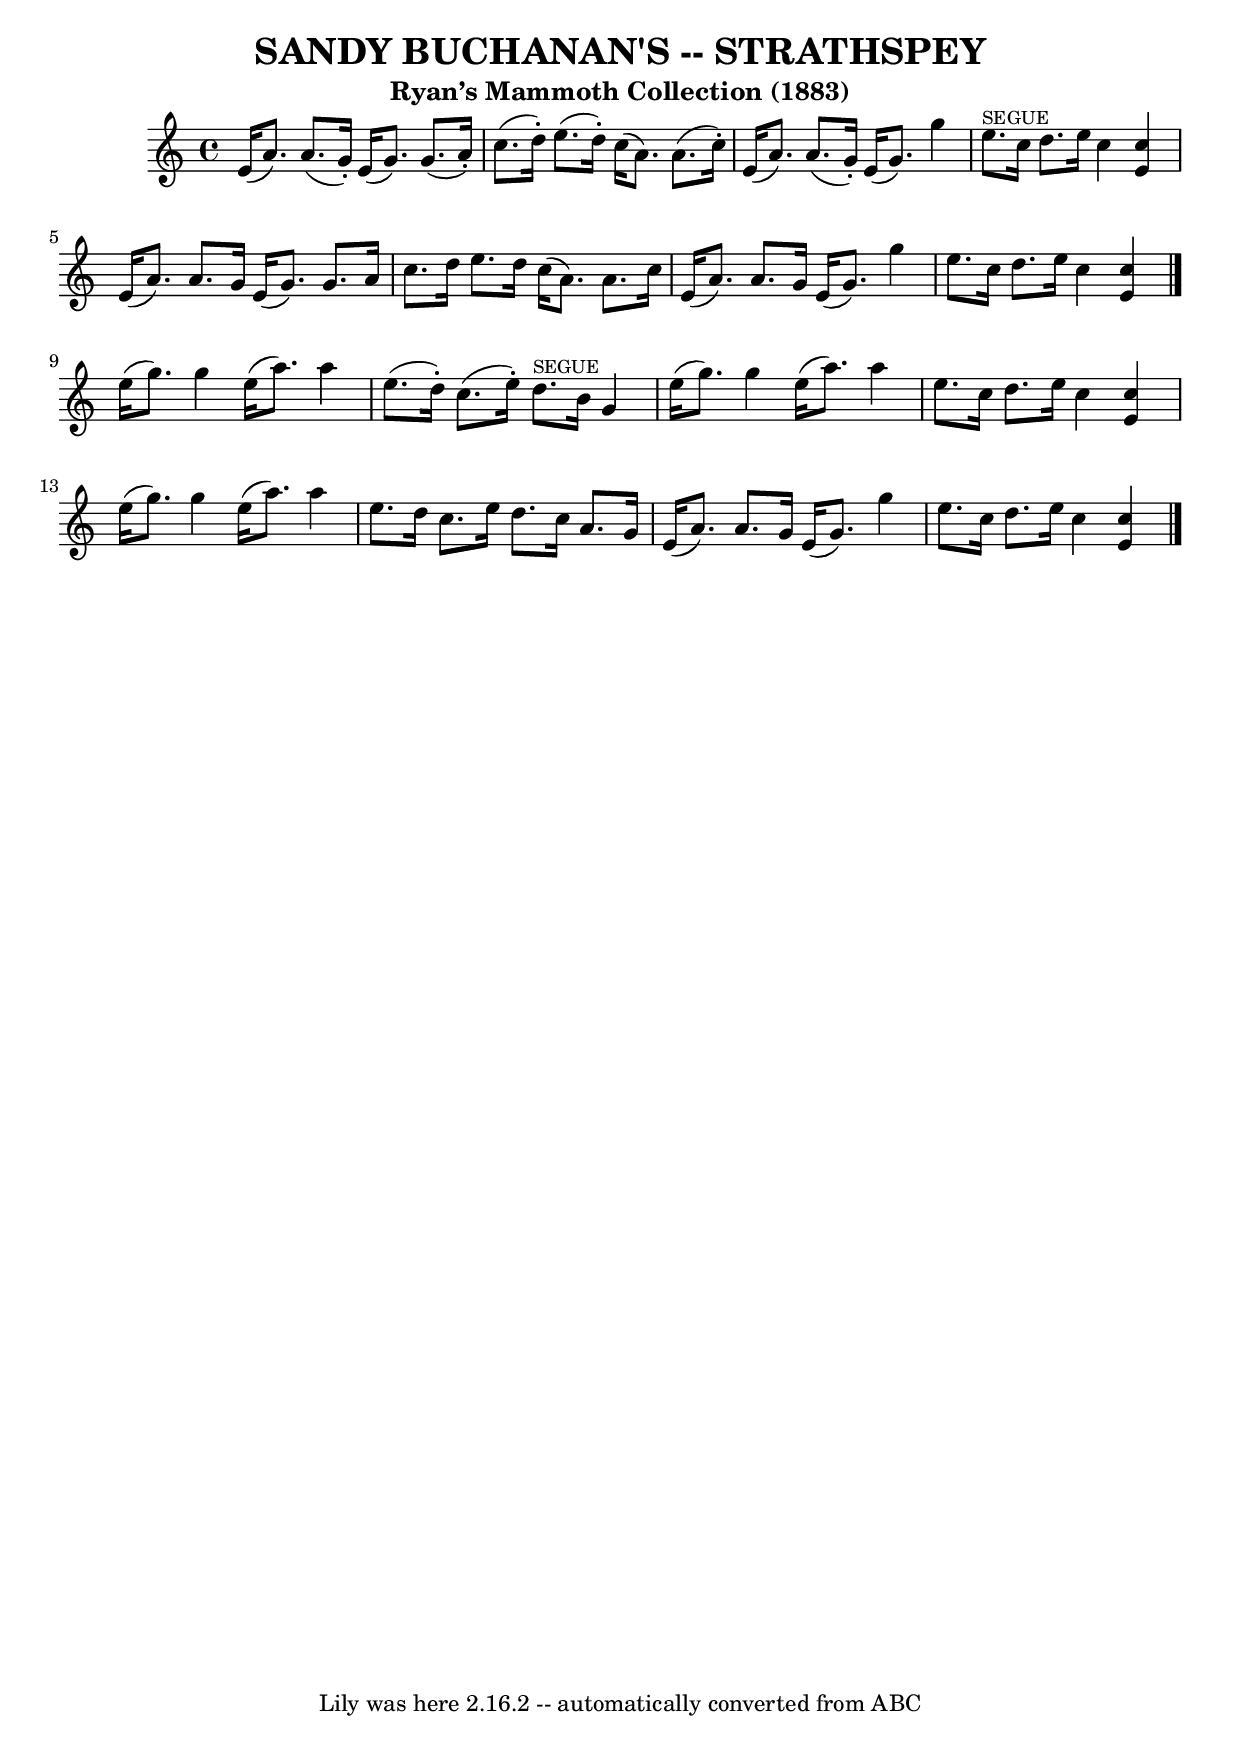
\version "2.16.2"
\include "Mammoth.ily"
\header {
  crossRefNumber = "1"
  footnotes = ""
  subtitle = "Ryan’s Mammoth Collection (1883)"
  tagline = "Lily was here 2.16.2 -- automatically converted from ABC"
  title = "SANDY BUCHANAN'S -- STRATHSPEY"

}
voicedefault =  {


  \override Staff.TimeSignature #'style = #'C
  \time 4/4 
  \key a \minor e'16 (a'8.) a'8. (g'16 -.) e'16 (
  g'8.) g'8. (a'16 -.)   |
  c''8. (d''16 -.) e''8. (
  d''16 -.) c''16 (a'8.) a'8. (c''16 -.)   |
  e'16 (
  a'8.) a'8. (g'16 -.) e'16 (g'8.) g''4    |
  e''8. 
  ^\segue c''16 d''8. e''16 c''4  << e'4 c''4   >>   |
  
  e'16 (a'8.) a'8. g'16 e'16 (g'8.) g'8. a'16    
  |
  c''8. d''16 e''8. d''16 c''16 (a'8.) a'8.    
  c''16    |
  e'16 (a'8.) a'8. g'16 e'16 (g'8.)   
  g''4    |
  e''8. c''16 d''8. e''16 c''4  << e'4 c''4   
				 >>   \bar "|." e''16 (g''8.) g''4 e''16 (a''8.) a''4    
  |
  e''8. (d''16 -.) c''8. (e''16 -.) d''8.^\segue   
  b'16 g'4    |
  e''16 (g''8.) g''4 e''16 (a''8.)   
  a''4    |
  e''8. c''16 d''8. e''16 c''4  << e'4 c''4   
				 >>   |
  e''16 (g''8.) g''4 e''16 (a''8.) a''4    
  |
  e''8. d''16 c''8. e''16 d''8. c''16 a'8. g'16   
  |
  e'16 (a'8.) a'8. g'16 e'16 (g'8.) g''4    
  |
  e''8. c''16 d''8. e''16 c''4  << e'4 c''4   >>   
  \bar "|."   

}

\score{
  <<

    \context Staff="default"
    {
      \voicedefault 
      
    }

  >>
  \layout {
    
  }
  \midi {
  }

}
